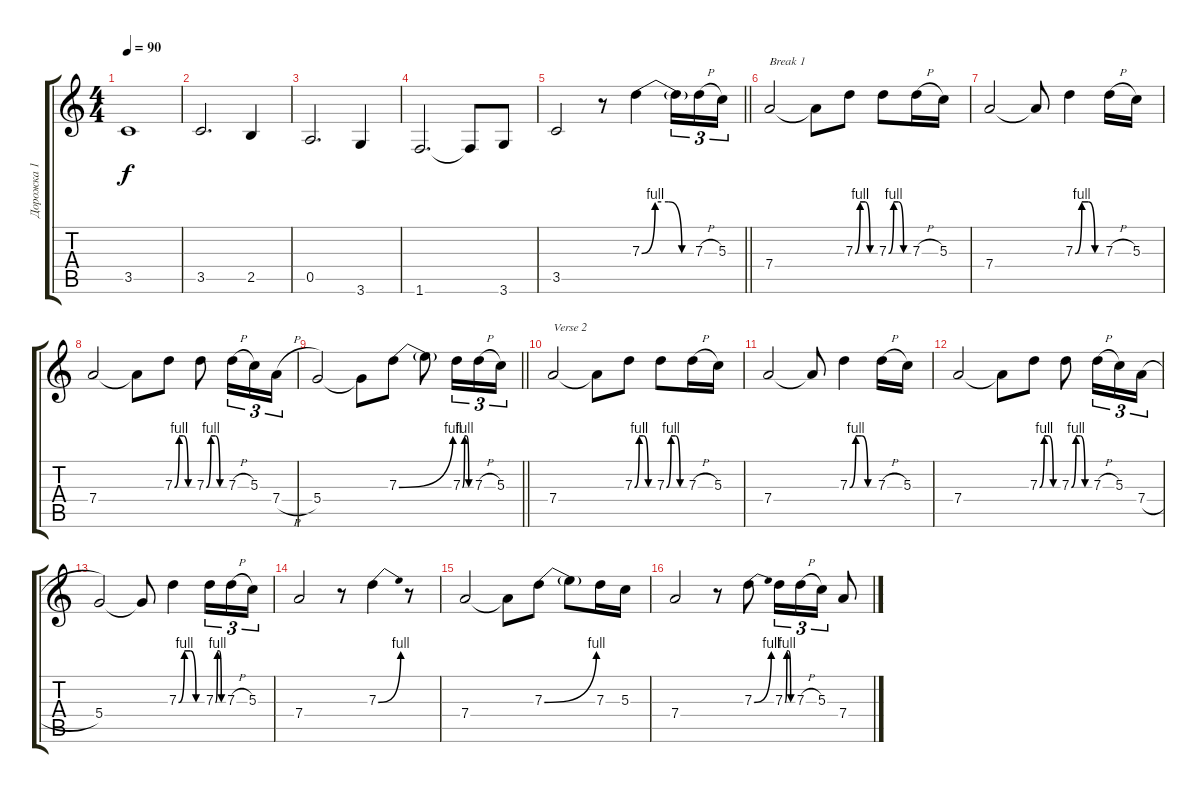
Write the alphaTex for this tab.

\track ("Дорожка 1" "Дорожка 1") {instrument electricguitarjazz}
\staff {score tabs}
\tuning (E4 B3 G3 D3 A2 E2) {hide}
\ts (4 4)
\tempo 90
\clef g2
\ks c
3.5.1{dy f} |
3.5.2{d} 2.5.4 |
0.5.2{d} 3.6.4 |
1.6.2{d} 1.6{t}.8 3.6.8 |
\barLineRight lightlight
3.5.2 r.8 7.3{be (custom 0 0 15 4 30 4 45 0 60 0)}.4 7.3{t}.16{tu (3 2)} 7.3{h}.16{tu (3 2)} 5.3.16{tu (3 2)} |
7.4.2{txt "Break 1"} 7.4{t}.8 7.3{be (custom 0 0 15 4 30 4 45 0 60 0)}.8 7.3{be (custom 0 0 15 4 30 4 45 0 60 0)}.8 7.3{h}.16 5.3.16 |
7.4.2 7.4{t}.8 7.3{be (custom 0 0 15 4 30 4 45 0 60 0)}.4 7.3{h}.16 5.3.16 |
7.4.2 7.4{t}.8 7.3{be (custom 0 0 15 4 30 4 45 0 60 0)}.8 7.3{be (custom 0 0 15 4 30 4 45 0 60 0)}.8 7.3{h}.16{tu (3 2)} 5.3.16{tu (3 2)} 7.4{h}.16{tu (3 2)} |
\barLineRight lightlight
5.4.2 5.4{t}.8 7.3{be (bend 0 0 60 4)}.8 7.3{t}.8 7.3{be (custom 0 0 15 4 30 4 45 0 60 0)}.16{tu (3 2)} 7.3{h}.16{tu (3 2)} 5.3.16{tu (3 2)} |
7.4.2{txt "Verse 2"} 7.4{t}.8 7.3{be (custom 0 0 15 4 30 4 45 0 60 0)}.8 7.3{be (custom 0 0 15 4 30 4 45 0 60 0)}.8 7.3{h}.16 5.3.16 |
7.4.2 7.4{t}.8 7.3{be (custom 0 0 15 4 30 4 45 0 60 0)}.4 7.3{h}.16 5.3.16 |
7.4.2 7.4{t}.8 7.3{be (custom 0 0 15 4 30 4 45 0 60 0)}.8 7.3{be (custom 0 0 15 4 30 4 45 0 60 0)}.8 7.3{h}.16{tu (3 2)} 5.3.16{tu (3 2)} 7.4{h}.16{tu (3 2)} |
5.4.2 5.4{t}.8 7.3{be (custom 0 0 15 4 30 4 45 0 60 0)}.4 7.3{be (custom 0 0 15 4 30 4 45 0 60 0)}.16{tu (3 2)} 7.3{h}.16{tu (3 2)} 5.3.16{tu (3 2)} |
7.4.2 r.8 7.3{be (bend 0 0 60 4)}.4 r.8 |
7.4.2 7.4{t}.8 7.3{be (bend 0 0 60 4)}.8 7.3{t}.8 7.3.16 5.3.16 |
7.4.2 r.8 7.3{be (bend 0 0 60 4)}.8 7.3{be (custom 0 0 15 4 30 4 45 0 60 0)}.16{tu (3 2)} 7.3{h}.16{tu (3 2)} 5.3.16{tu (3 2)} 7.4.8
